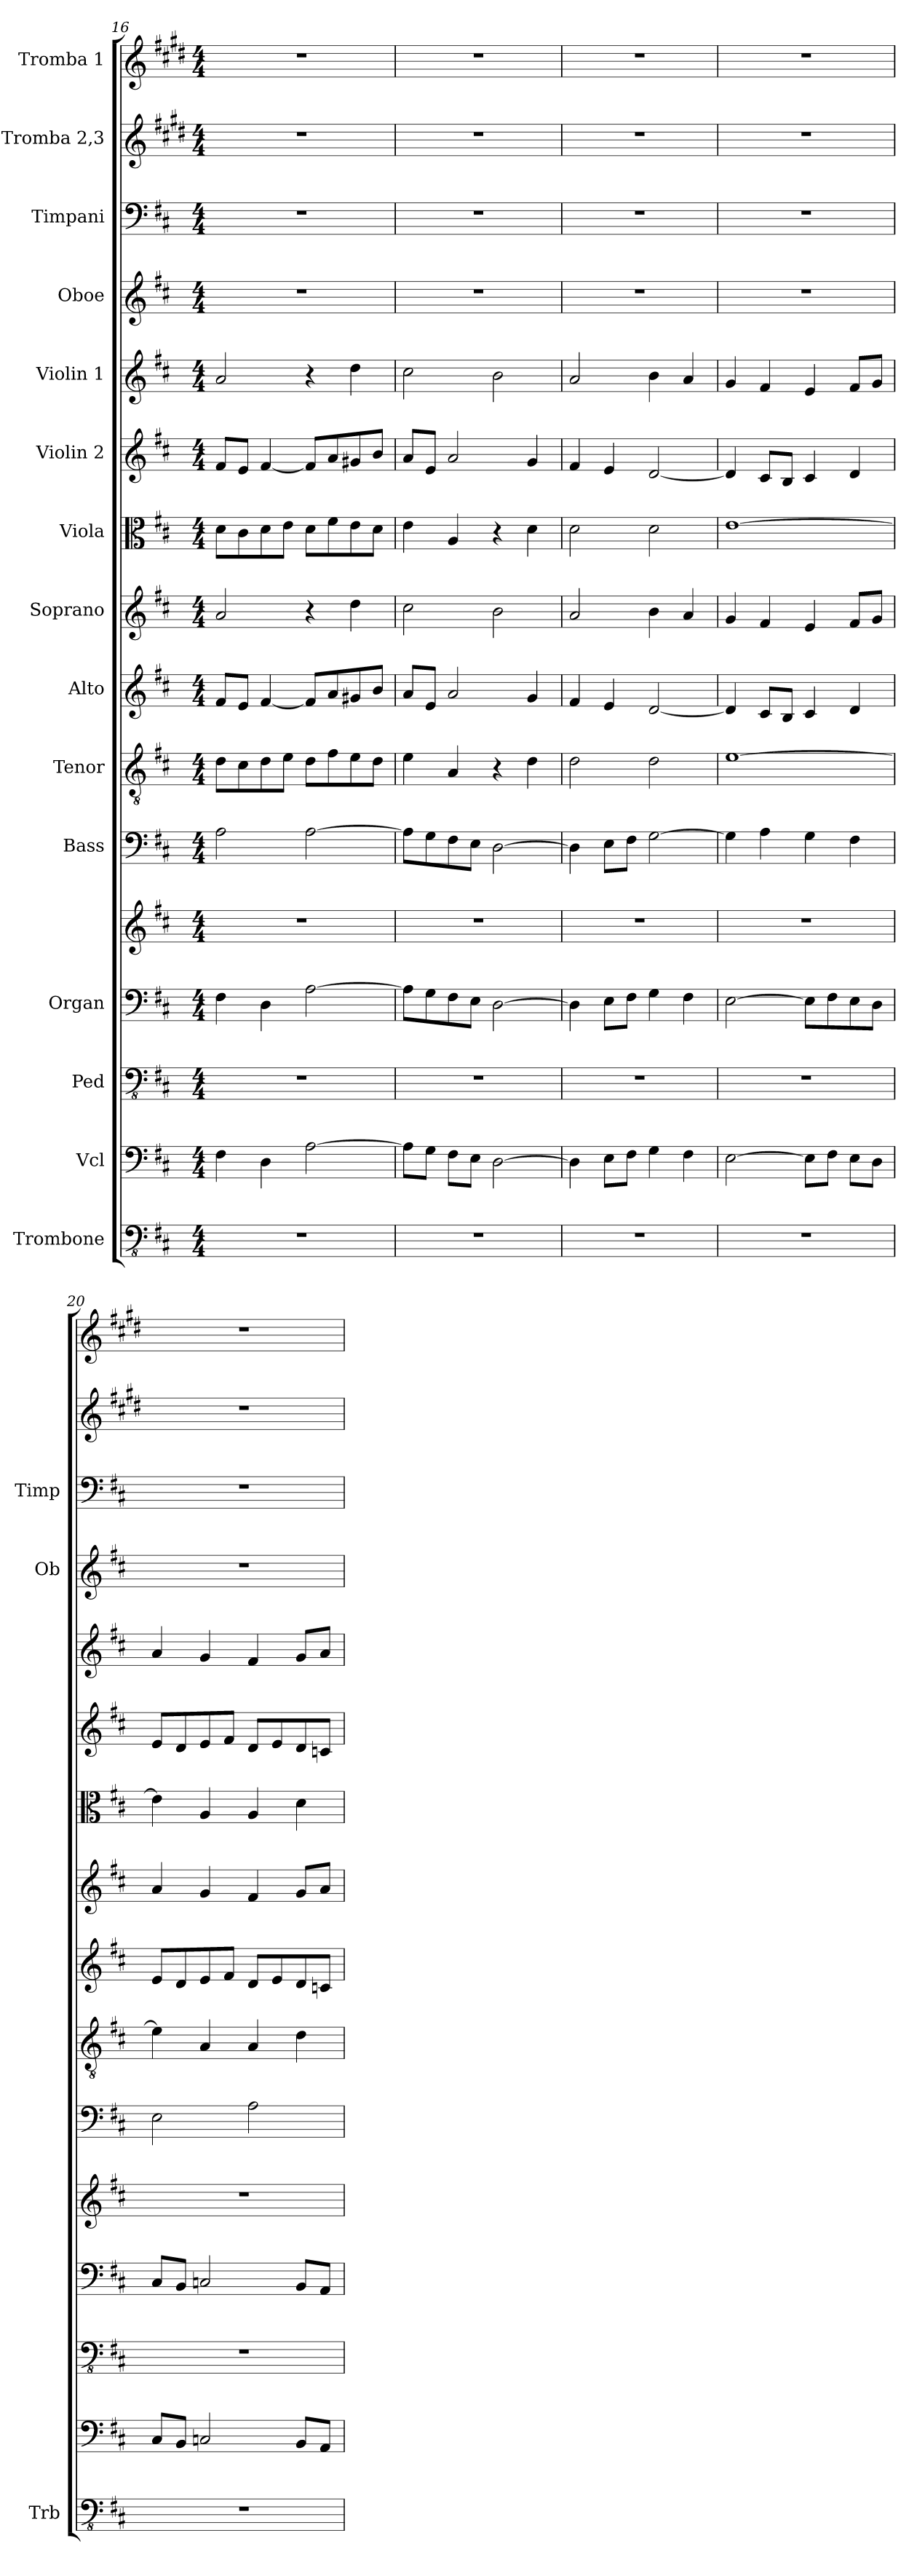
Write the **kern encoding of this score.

**kern	**kern	**kern	**kern	**kern	**kern	**kern	**kern	**kern	**kern	**kern	**kern	**kern	**kern	**kern	**kern
*part15	*part14	*part13	*part12	*part12	*part11	*part10	*part9	*part8	*part7	*part6	*part5	*part4	*part3	*part2	*part1
*staff16	*staff15	*staff14	*staff13	*staff12	*staff11	*staff10	*staff9	*staff8	*staff7	*staff6	*staff5	*staff4	*staff3	*staff2	*staff1
*I"Trombone	*I"Vcl	*I"Ped	*I"Organ	*	*I"Bass	*I"Tenor	*I"Alto	*I"Soprano	*I"Viola	*I"Violin 2	*I"Violin 1	*I"Oboe	*I"Timpani	*I"Tromba 2,3	*I"Tromba 1
*I'Trb	*	*	*	*	*	*	*	*	*	*	*	*I'Ob	*I'Timp	*	*
*clefFv4	*clefF4	*clefFv4	*clefF4	*clefG2	*clefF4	*clefGv2	*clefG2	*clefG2	*clefC3	*clefG2	*clefG2	*clefG2	*clefF4	*clefG2	*clefG2
*	*	*	*	*	*	*	*	*	*	*	*	*	*	*ITrd1c2	*ITrd1c2
*k[f#c#]	*k[f#c#]	*k[f#c#]	*k[f#c#]	*k[f#c#]	*k[f#c#]	*k[f#c#]	*k[f#c#]	*k[f#c#]	*k[f#c#]	*k[f#c#]	*k[f#c#]	*k[f#c#]	*k[f#c#]	*k[f#c#]	*k[f#c#]
*M4/4	*M4/4	*M4/4	*M4/4	*M4/4	*M4/4	*M4/4	*M4/4	*M4/4	*M4/4	*M4/4	*M4/4	*M4/4	*M4/4	*M4/4	*M4/4
=16	=16	=16	=16	=16	=16	=16	=16	=16	=16	=16	=16	=16	=16	=16	=16
1r	4F#\	1r	4F#\	1r	2A\	8d\L	8f#/L	2a/	8d\L	8f#/L	2a/	1r	1r	1r	1r
.	.	.	.	.	.	8c#\	8e/J	.	8c#\	8e/J	.	.	.	.	.
.	4D\	.	4D\	.	.	8d\	[4f#/	.	8d\	[4f#/	.	.	.	.	.
.	.	.	.	.	.	8e\J	.	.	8e\J	.	.	.	.	.	.
.	[2A\	.	[2A\	.	[2A\	8d\L	8f#/L]	4r	8d\L	8f#/L]	4r	.	.	.	.
.	.	.	.	.	.	8f#\	8a/	.	8f#\	8a/	.	.	.	.	.
.	.	.	.	.	.	8e\	8g#X/	4dd\	8e\	8g#X/	4dd\	.	.	.	.
.	.	.	.	.	.	8d\J	8b/J	.	8d\J	8b/J	.	.	.	.	.
=17	=17	=17	=17	=17	=17	=17	=17	=17	=17	=17	=17	=17	=17	=17	=17
1r	8A\L]	1r	8A\L]	1r	8A\L]	4e\	8a/L	2cc#\	4e\	8a/L	2cc#\	1r	1r	1r	1r
.	8G\J	.	8G\	.	8G\	.	8e/J	.	.	8e/J	.	.	.	.	.
.	8F#\L	.	8F#\	.	8F#\	4A/	2a/	.	4A/	2a/	.	.	.	.	.
.	8E\J	.	8E\J	.	8E\J	.	.	.	.	.	.	.	.	.	.
.	[2D\	.	[2D\	.	[2D\	4r	.	2b\	4r	.	2b\	.	.	.	.
.	.	.	.	.	.	4d\	4g/	.	4d\	4g/	.	.	.	.	.
!!LO:PB:g=z
=18	=18	=18	=18	=18	=18	=18	=18	=18	=18	=18	=18	=18	=18	=18	=18
1r	4D\]	1r	4D\]	1r	4D\]	2d\	4f#/	2a/	2d\	4f#/	2a/	1r	1r	1r	1r
.	8E\L	.	8E\L	.	8E\L	.	4e/	.	.	4e/	.	.	.	.	.
.	8F#\J	.	8F#\J	.	8F#\J	.	.	.	.	.	.	.	.	.	.
.	4G\	.	4G\	.	[2G\	2d\	[2d/	4b\	2d\	[2d/	4b\	.	.	.	.
.	4F#\	.	4F#\	.	.	.	.	4a/	.	.	4a/	.	.	.	.
=19	=19	=19	=19	=19	=19	=19	=19	=19	=19	=19	=19	=19	=19	=19	=19
1r	[2E\	1r	[2E\	1r	4G\]	[1e	4d/]	4g/	[1e	4d/]	4g/	1r	1r	1r	1r
.	.	.	.	.	4A\	.	8c#/L	4f#/	.	8c#/L	4f#/	.	.	.	.
.	.	.	.	.	.	.	8B/J	.	.	8B/J	.	.	.	.	.
.	8E\L]	.	8E\L]	.	4G\	.	4c#/	4e/	.	4c#/	4e/	.	.	.	.
.	8F#\J	.	8F#\	.	.	.	.	.	.	.	.	.	.	.	.
.	8E\L	.	8E\	.	4F#\	.	4d/	8f#/L	.	4d/	8f#/L	.	.	.	.
.	8D\J	.	8D\J	.	.	.	.	8g/J	.	.	8g/J	.	.	.	.
=20	=20	=20	=20	=20	=20	=20	=20	=20	=20	=20	=20	=20	=20	=20	=20
1r	8C#/L	1r	8C#/L	1r	2E\	4e\]	8e/L	4a/	4e\]	8e/L	4a/	1r	1r	1r	1r
.	8BB/J	.	8BB/J	.	.	.	8d/	.	.	8d/	.	.	.	.	.
.	2Cn/	.	2Cn/	.	.	4A/	8e/	4g/	4A/	8e/	4g/	.	.	.	.
.	.	.	.	.	.	.	8f#/J	.	.	8f#/J	.	.	.	.	.
.	.	.	.	.	2A\	4A/	8d/L	4f#/	4A/	8d/L	4f#/	.	.	.	.
.	.	.	.	.	.	.	8e/	.	.	8e/	.	.	.	.	.
.	8BB/L	.	8BB/L	.	.	4d\	8d/	8g/L	4d\	8d/	8g/L	.	.	.	.
.	8AA/J	.	8AA/J	.	.	.	8cn/J	8a/J	.	8cn/J	8a/J	.	.	.	.
=	=	=	=	=	=	=	=	=	=	=	=	=	=	=	=
*-	*-	*-	*-	*-	*-	*-	*-	*-	*-	*-	*-	*-	*-	*-	*-
